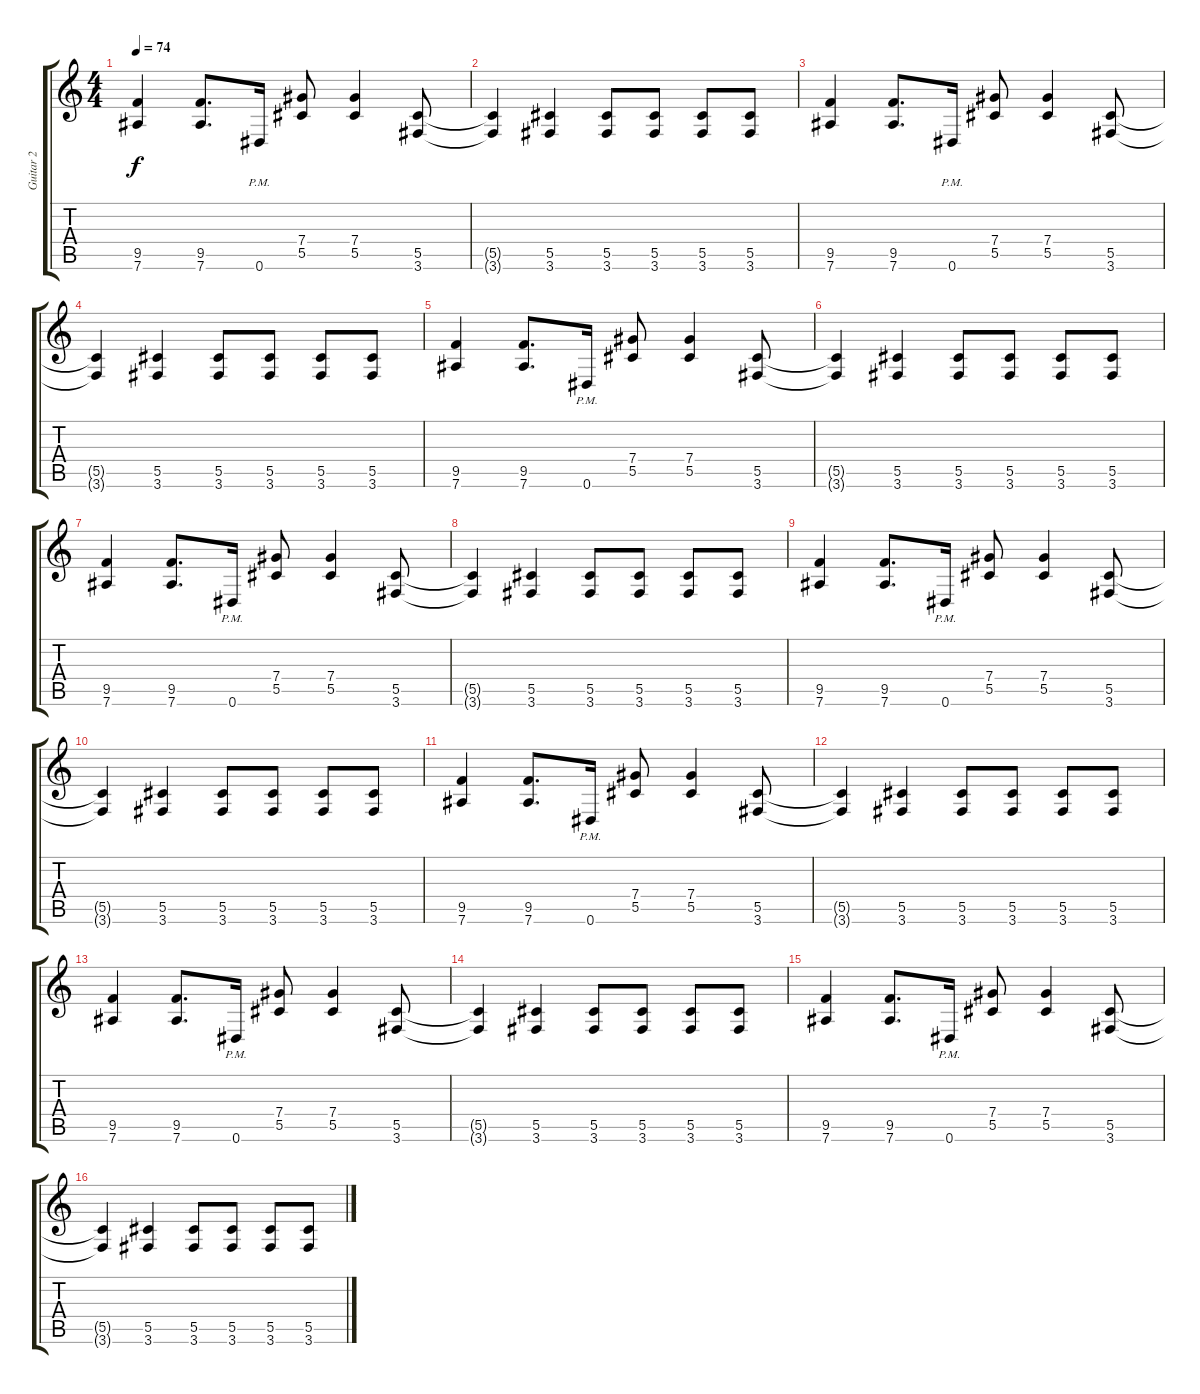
\track ("Guitar 2" "Guitar 2") {instrument distortionguitar}
\staff {score tabs}
\tuning (Eb4 Bb3 Gb3 Db3 Ab2 Eb2) {hide}
\ts (4 4)
\tempo 74
\clef g2
\ks c
(9.5 7.6).4{dy f} (9.5 7.6).8{d} 0.6{pm}.16 (7.4 5.5).8 (7.4 5.5).4 (5.5 3.6).8 |
(5.5{t} 3.6{t}).4 (5.5 3.6).4 (5.5 3.6).8 (5.5 3.6).8 (5.5 3.6).8 (5.5 3.6).8 |
(9.5 7.6).4 (9.5 7.6).8{d} 0.6{pm}.16 (7.4 5.5).8 (7.4 5.5).4 (5.5 3.6).8 |
(5.5{t} 3.6{t}).4 (5.5 3.6).4 (5.5 3.6).8 (5.5 3.6).8 (5.5 3.6).8 (5.5 3.6).8 |
(9.5 7.6).4 (9.5 7.6).8{d} 0.6{pm}.16 (7.4 5.5).8 (7.4 5.5).4 (5.5 3.6).8 |
(5.5{t} 3.6{t}).4 (5.5 3.6).4 (5.5 3.6).8 (5.5 3.6).8 (5.5 3.6).8 (5.5 3.6).8 |
(9.5 7.6).4 (9.5 7.6).8{d} 0.6{pm}.16 (7.4 5.5).8 (7.4 5.5).4 (5.5 3.6).8 |
(5.5{t} 3.6{t}).4 (5.5 3.6).4 (5.5 3.6).8 (5.5 3.6).8 (5.5 3.6).8 (5.5 3.6).8 |
(9.5 7.6).4 (9.5 7.6).8{d} 0.6{pm}.16 (7.4 5.5).8 (7.4 5.5).4 (5.5 3.6).8 |
(5.5{t} 3.6{t}).4 (5.5 3.6).4 (5.5 3.6).8 (5.5 3.6).8 (5.5 3.6).8 (5.5 3.6).8 |
(9.5 7.6).4 (9.5 7.6).8{d} 0.6{pm}.16 (7.4 5.5).8 (7.4 5.5).4 (5.5 3.6).8 |
(5.5{t} 3.6{t}).4 (5.5 3.6).4 (5.5 3.6).8 (5.5 3.6).8 (5.5 3.6).8 (5.5 3.6).8 |
(9.5 7.6).4 (9.5 7.6).8{d} 0.6{pm}.16 (7.4 5.5).8 (7.4 5.5).4 (5.5 3.6).8 |
(5.5{t} 3.6{t}).4 (5.5 3.6).4 (5.5 3.6).8 (5.5 3.6).8 (5.5 3.6).8 (5.5 3.6).8 |
(9.5 7.6).4 (9.5 7.6).8{d} 0.6{pm}.16 (7.4 5.5).8 (7.4 5.5).4 (5.5 3.6).8 |
(5.5{t} 3.6{t}).4 (5.5 3.6).4 (5.5 3.6).8 (5.5 3.6).8 (5.5 3.6).8 (5.5 3.6).8
